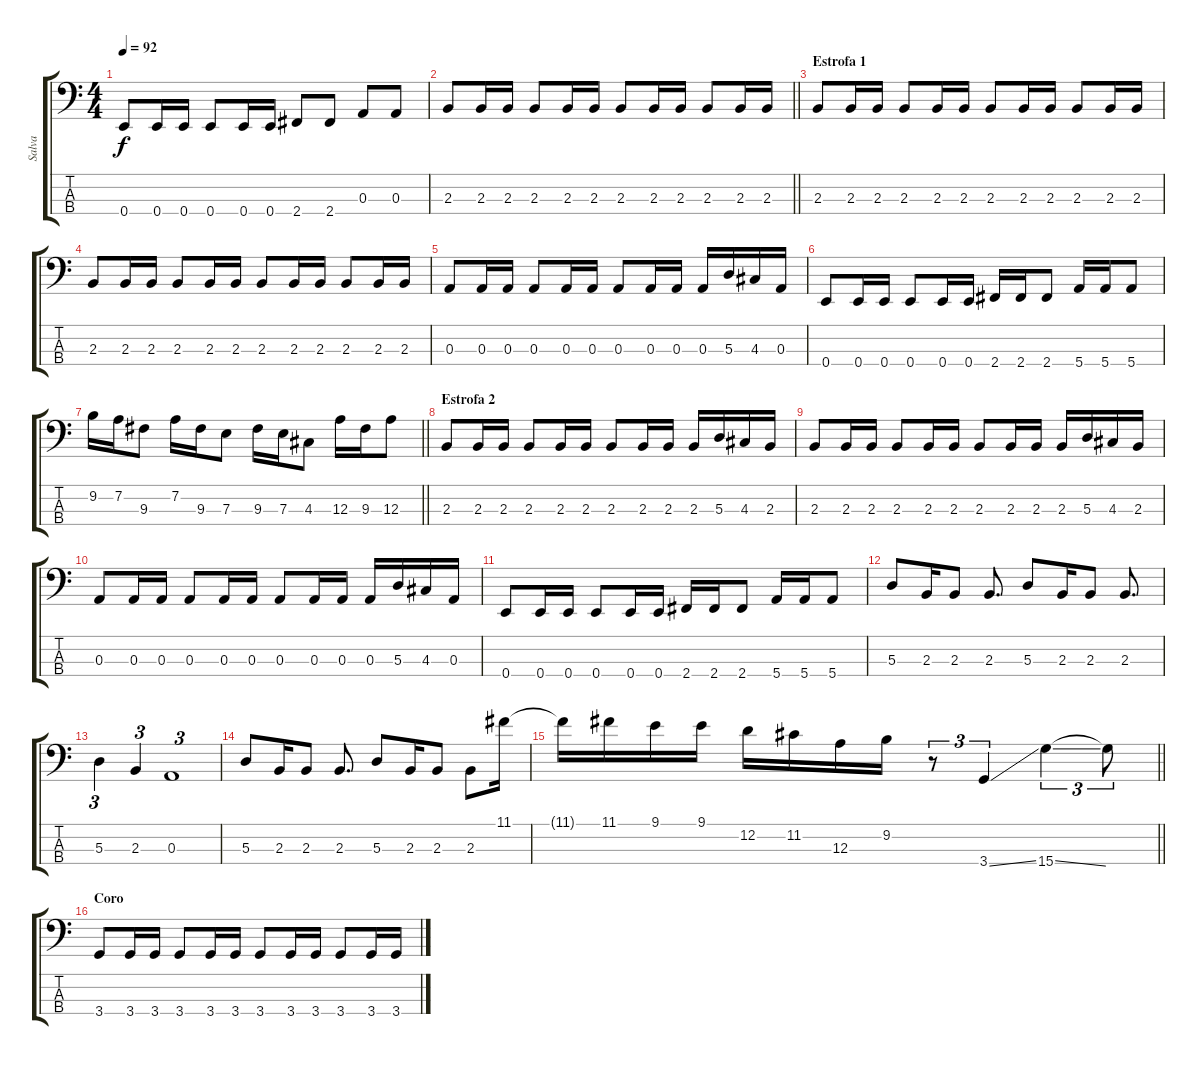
\track ("Salva" "Salva") {instrument electricbassfinger}
\staff {score tabs}
\tuning (G2 D2 A1 E1) {hide}
\ts (4 4)
\tempo 92
\clef f4
\ks c
0.4.8{dy f} 0.4.16 0.4.16 0.4.8 0.4.16 0.4.16 2.4.8 2.4.8 0.3.8 0.3.8 |
\barLineRight lightlight
2.3.8 2.3.16 2.3.16 2.3.8 2.3.16 2.3.16 2.3.8 2.3.16 2.3.16 2.3.8 2.3.16 2.3.16 |
\section ("" "Estrofa 1")
2.3.8 2.3.16 2.3.16 2.3.8 2.3.16 2.3.16 2.3.8 2.3.16 2.3.16 2.3.8 2.3.16 2.3.16 |
2.3.8 2.3.16 2.3.16 2.3.8 2.3.16 2.3.16 2.3.8 2.3.16 2.3.16 2.3.8 2.3.16 2.3.16 |
0.3.8 0.3.16 0.3.16 0.3.8 0.3.16 0.3.16 0.3.8 0.3.16 0.3.16 0.3.16 5.3.16 4.3.16 0.3.16 |
0.4.8 0.4.16 0.4.16 0.4.8 0.4.16 0.4.16 2.4.16 2.4.16 2.4.8 5.4.16 5.4.16 5.4.8 |
\barLineRight lightlight
9.2.16 7.2.16 9.3.8 7.2.16 9.3.16 7.3.8 9.3.16 7.3.16 4.3.8 12.3.16 9.3.16 12.3.8 |
\section ("" "Estrofa 2")
2.3.8 2.3.16 2.3.16 2.3.8 2.3.16 2.3.16 2.3.8 2.3.16 2.3.16 2.3.16 5.3.16 4.3.16 2.3.16 |
2.3.8 2.3.16 2.3.16 2.3.8 2.3.16 2.3.16 2.3.8 2.3.16 2.3.16 2.3.16 5.3.16 4.3.16 2.3.16 |
0.3.8 0.3.16 0.3.16 0.3.8 0.3.16 0.3.16 0.3.8 0.3.16 0.3.16 0.3.16 5.3.16 4.3.16 0.3.16 |
0.4.8 0.4.16 0.4.16 0.4.8 0.4.16 0.4.16 2.4.16 2.4.16 2.4.8 5.4.16 5.4.16 5.4.8 |
5.3.8 2.3.16 2.3.8 2.3.8{d} 5.3.8 2.3.16 2.3.8 2.3.8{d} |
5.3.4{tu (3 2)} 2.3.4{tu (3 2)} 0.3.1{tu (3 2)} |
5.3.8 2.3.16 2.3.8 2.3.8{d} 5.3.8 2.3.16 2.3.8 2.3.8 11.1.16 |
\barLineRight lightlight
11.1{t}.16 11.1.16 9.1.16 9.1.16 12.2.16 11.2.16 12.3.16 9.2.16 r.8{tu (3 2)} 3.4{ss}.4{tu (3 2)} 15.4{ss}.4{tu (3 2)} 15.4{t}.8{tu (3 2)} |
\section ("" "Coro")
3.4.8 3.4.16 3.4.16 3.4.8 3.4.16 3.4.16 3.4.8 3.4.16 3.4.16 3.4.8 3.4.16 3.4.16
